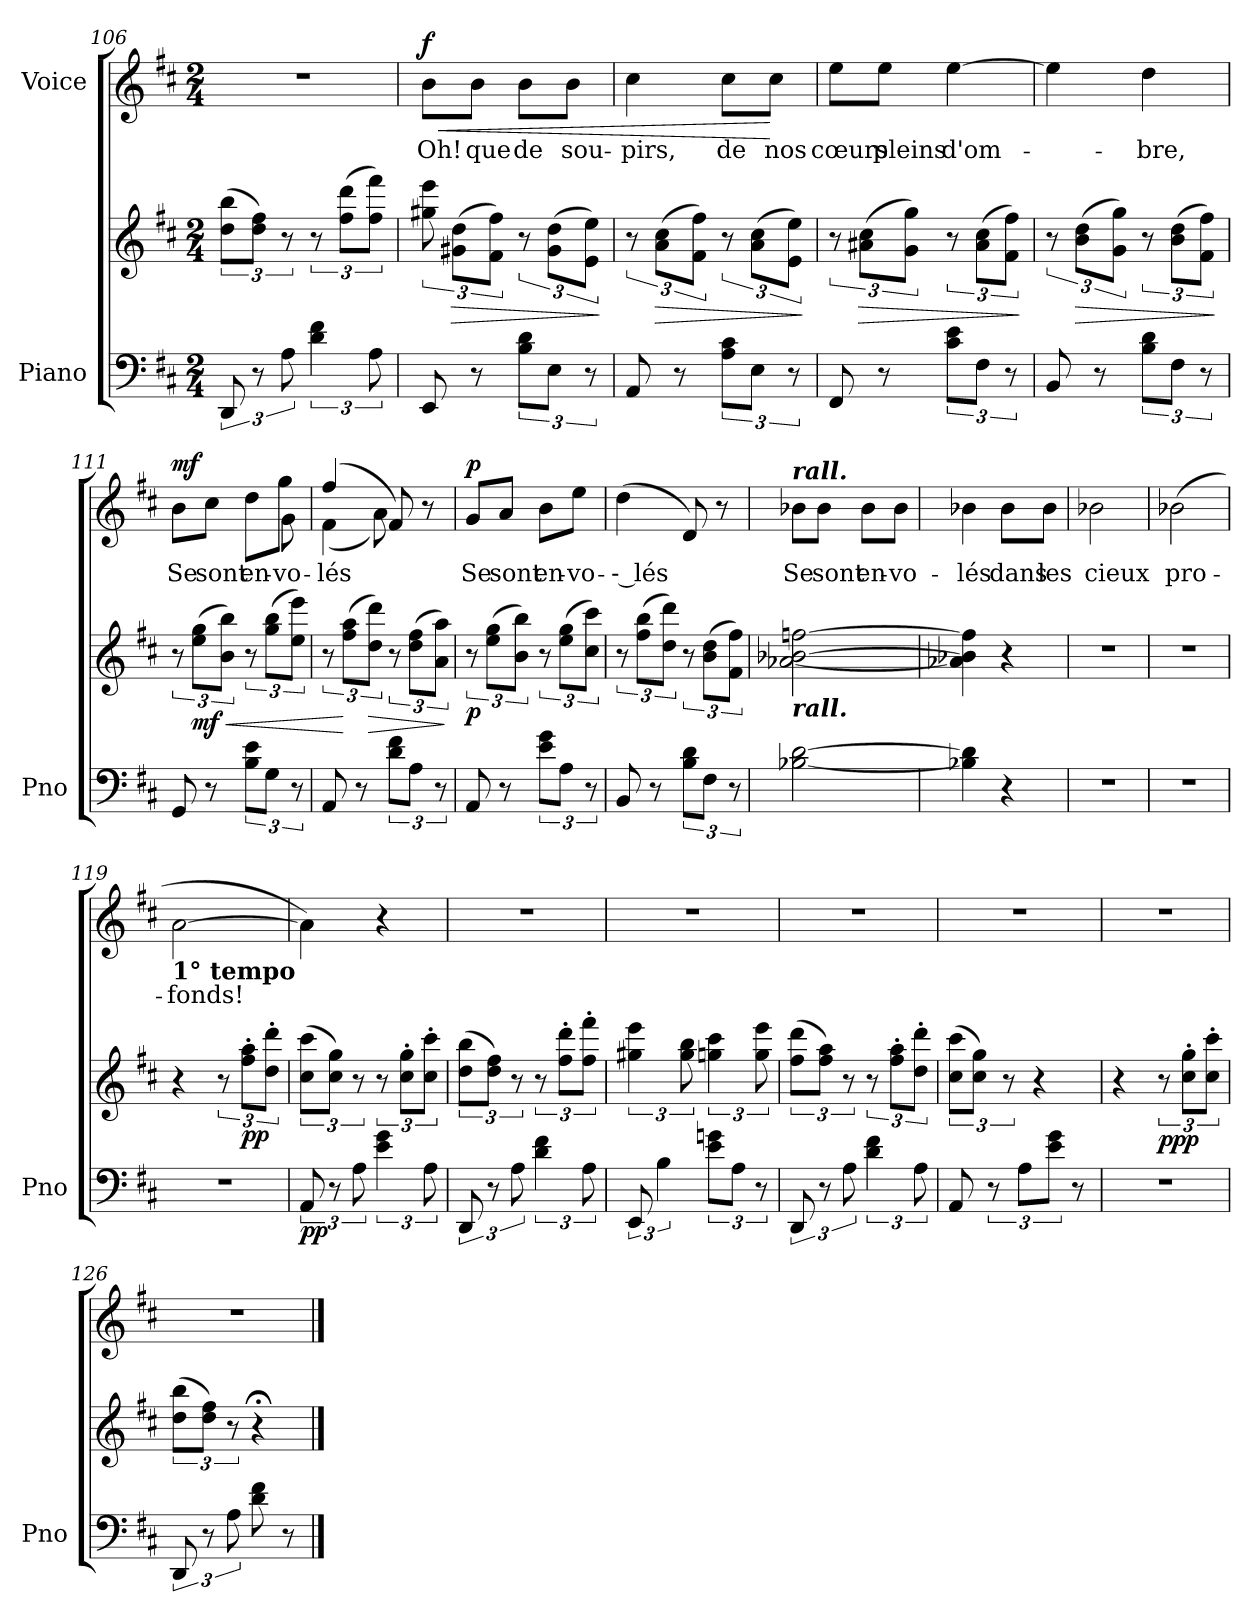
**kern	**kern	**dynam	**kern	**text	**dynam
*part2	*part2	*part2	*part1	*part1	*part1
*staff3	*staff2	*staff2/3	*staff1	*staff1	*staff1
*I"Piano	*	*	*I"Voice	*	*
*I'Pno	*	*	*	*	*
*clefF4	*clefG2	*	*clefG2	*	*
*k[f#c#]	*k[f#c#]	*	*k[f#c#]	*	*
*M2/4	*M2/4	*	*M2/4	*	*
=106	=106	=106	=106	=106	=106
*^	*	*	*	*	*
12DD/	4ryy	(12dd\ 12bb\L	.	2r	.	.
12r	.	12dd\ 12ff#\J)	.	.	.	.
12A\	.	12r	.	.	.	.
6d\ 6f#\	4ryy	12r	.	.	.	.
.	.	(12ff#\ 12ddd\L	.	.	.	.
12A\	.	12ff#\ 12fff#\J)	.	.	.	.
*v	*v	*	*	*	*	*
=107	=107	=107	=107	=107	=107
!	!	!	!	!	!LO:HP:b
!	!	!	!	!	!LO:DY:n=1:b
8EE/	12gg#X\ 12eee\	.	8b\L	Oh!	< f
!	!	!LO:HP:b	!	!	!
.	(12g#X\ 12dd\L	>	.	.	.
8r	.	.	8b\J	que	.
.	12f#\ 12ff#\J)	.	.	.	.
12B\ 12d\L	12r	.	8b\L	de	.
12E\J	(12g#\ 12dd\L	.	.	.	.
.	.	.	8b\J	sou-	.
12r	12e\ 12ee\J)	.	.	.	.
.	.	]	.	.	.
=108	=108	=108	=108	=108	=108
8AA/	12r	.	4cc#\	-pirs,	.
!	!	!LO:HP:b	!	!	!
.	(12a\ 12cc#\L	>	.	.	.
8r	.	.	.	.	.
.	12f#\ 12ff#\J)	.	.	.	.
12A\ 12c#\L	12r	.	8cc#\L	de	.
12E\J	(12a\ 12cc#\L	.	.	.	.
.	.	.	8cc#\J	nos	[
12r	12e\ 12ee\J)	.	.	.	.
.	.	]	.	.	.
=109	=109	=109	=109	=109	=109
!	!	!LO:DY:b	!	!	!
!	!	!LO:DY:n=1:b	!	!	!
8FF#/	12r	other-dynamics f	8ee\L	cœurs	.
!	!	!LO:HP:b	!	!	!
.	(12a#X\ 12cc#\L	>	.	.	.
8r	.	.	8ee\J	pleins	.
.	12g\ 12gg\J)	.	.	.	.
12c#\ 12e\L	12r	.	[4ee\	d'om-	.
12F#\J	(12a#\ 12cc#\L	.	.	.	.
12r	12f#\ 12ff#\J)	.	.	.	.
.	.	]	.	.	.
=110	=110	=110	=110	=110	=110
8BB/	12r	.	4ee\]	.	.
!	!	!LO:HP:b	!	!	!
.	(12b\ 12dd\L	>	.	.	.
8r	.	.	.	.	.
.	12g\ 12gg\J)	.	.	.	.
12B\ 12d\L	12r	.	4dd\	-bre,	.
12F#\J	(12b\ 12dd\L	.	.	.	.
12r	12f#\ 12ff#\J)	.	.	.	.
.	.	]	.	.	.
=111	=111	=111	=111	=111	=111
*	*	*	*^	*	*
!	!	!	!	!	!	!LO:DY:a
8GG/	12r	.	8b\L	4.ryy	Se	mf
!	!	!LO:HP:b	!	!	!	!
!	!	!LO:DY:n=1:b	!	!	!	!
.	(12ee\ 12gg\L	< mf	.	.	.	.
8r	.	.	8cc#\J	.	sont	.
.	12b\ 12bb\J)	.	.	.	.	.
12B\ 12e\L	12r	.	8dd\L	.	en-	.
12G\J	(12gg\ 12bb\L	.	.	.	.	.
.	.	.	8gg\J	8g\	-vo-	.
12r	12ee\ 12eee\J)	.	.	.	.	.
=112	=112	=112	=112	=112	=112	=112
8AA/	12r	.	(4ff#/	(4f#\	-lés	.
.	(12ff#\ 12aa\L	[	.	.	.	.
8r	.	.	.	.	.	.
!	!	!LO:HP:b	!	!	!	!
.	12dd\ 12ddd\J)	>	.	.	.	.
12d\ 12f#\L	12r	.	8f#/)	8a\)	.	.
12A\J	(12dd\ 12ff#\L	.	.	.	.	.
.	.	.	8r	8ryy	.	.
12r	12a\ 12aa\J)	.	.	.	.	.
*	*	*	*v	*v	*	*
.	.	]	.	.	.
=113	=113	=113	=113	=113	=113
!	!	!LO:DY:b	!	!	!LO:DY:a
8AA/	12r	p	8g/L	Se	p
.	(12ee\ 12gg\L	.	.	.	.
8r	.	.	8a/J	sont	.
.	12b\ 12bb\J)	.	.	.	.
12e\ 12g\L	12r	.	8b\L	en-	.
12A\J	(12ee\ 12gg\L	.	.	.	.
.	.	.	8ee\J	-vo-	.
12r	12cc#\ 12ccc#\J)	.	.	.	.
=114	=114	=114	=114	=114	=114
8BB/	12r	.	(4dd\	-- lés	.
.	(12ff#\ 12bb\L	.	.	.	.
8r	.	.	.	.	.
.	12dd\ 12ddd\J)	.	.	.	.
12B\ 12d\L	12r	.	8d/)	.	.
12F#\J	(12b\ 12dd\L	.	.	.	.
.	.	.	8r	.	.
12r	12f#\ 12ff#\J)	.	.	.	.
=115	=115	=115	=115	=115	=115
!	!	!	!LO:TX:a:Bi:t=rall.	!	!
!	!LO:TX:b:Bi:t=rall.	!	!	!	!
[2B-X\ [2d\	[2a-X\ [2b-X\ [2ffn\	.	8b-X\L	Se	.
.	.	.	8b-\J	sont	.
.	.	.	8b-\L	en-	.
.	.	.	8b-\J	-vo-	.
=116	=116	=116	=116	=116	=116
4B-X\] 4d\]	4a-X\] 4b-X\] 4ffn\]	.	4b-X\	-lés	.
4r	4r	.	8b-\L	dans	.
.	.	.	8b-\J	les	.
=117	=117	=117	=117	=117	=117
2r	2r	.	2b-X\	cieux	.
=118	=118	=118	=118	=118	=118
2r	2r	.	(2b-X\	pro-	.
=119	=119	=119	=119	=119	=119
!	!	!	!LO:TX:b:B:t=1° tempo	!	!
2r	4r	.	[<2a\	-fonds!	.
.	12r	.	.	.	.
!	!	!LO:DY:b	!	!	!
.	12ff#\' 12aa\'L	pp	.	.	.
.	12dd\' 12ddd\'J	.	.	.	.
=120	=120	=120	=120	=120	=120
*^	*	*	*	*	*
!	!	!	!LO:DY:b=2	!	!	!
12AA/	4ryy	(12cc#\ 12ccc#\L	pp	4a\])	.	.
12r	.	12cc#\ 12gg\J)	.	.	.	.
12A\	.	12r	.	.	.	.
6e\ 6g\	4ryy	12r	.	4r	.	.
.	.	12cc#\' 12gg\'L	.	.	.	.
12A\	.	12cc#\' 12ccc#\'J	.	.	.	.
=121	=121	=121	=121	=121	=121	=121
12DD/	4ryy	(12dd\ 12bb\L	.	2r	.	.
12r	.	12dd\ 12ff#\J)	.	.	.	.
12A\	.	12r	.	.	.	.
6d\ 6f#\	4ryy	12r	.	.	.	.
.	.	12ff#\' 12ddd\'L	.	.	.	.
12A\	.	12ff#\' 12fff#\'J	.	.	.	.
*v	*v	*	*	*	*	*
=122	=122	=122	=122	=122	=122
12EE/	6gg#X\ 6eee\	.	2r	.	.
6B\	.	.	.	.	.
.	12gg#\ 12bb\	.	.	.	.
12e\ 12gn\L	6ggn\ 6ccc#\	.	.	.	.
12A\J	.	.	.	.	.
12r	12gg\ 12eee\	.	.	.	.
=123	=123	=123	=123	=123	=123
*^	*	*	*	*	*
12DD/	4ryy	(12ff#\ 12ddd\L	.	2r	.	.
12r	.	12ff#\ 12aa\J)	.	.	.	.
12A\	.	12r	.	.	.	.
6d\ 6f#\	4ryy	12r	.	.	.	.
.	.	12ff#\' 12aa\'L	.	.	.	.
12A\	.	12dd\' 12ddd\'J	.	.	.	.
*v	*v	*	*	*	*	*
=124	=124	=124	=124	=124	=124
8AA/	(12cc#\ 12ccc#\L	.	2r	.	.
.	12cc#\ 12gg\J)	.	.	.	.
12r	.	.	.	.	.
.	12r	.	.	.	.
12A\L	.	.	.	.	.
.	4r	.	.	.	.
12e\ 12g\J	.	.	.	.	.
8r	.	.	.	.	.
=125	=125	=125	=125	=125	=125
2r	4r	.	2r	.	.
!	!	!LO:DY:b	!	!	!
.	12r	ppp	.	.	.
.	12cc#\' 12gg\'L	.	.	.	.
.	12cc#\' 12ccc#\'J	.	.	.	.
=126	=126	=126	=126	=126	=126
*^	*	*	*	*	*
12DD/	4ryy	(12dd\ 12bb\L	.	2r	.	.
12r	.	12dd\ 12ff#\J)	.	.	.	.
12A\	.	12r	.	.	.	.
8d\ 8f#\	4ryy	4r;<	.	.	.	.
8r	.	.	.	.	.	.
*v	*v	*	*	*	*	*
==	==	==	==	==	==
*-	*-	*-	*-	*-	*-
